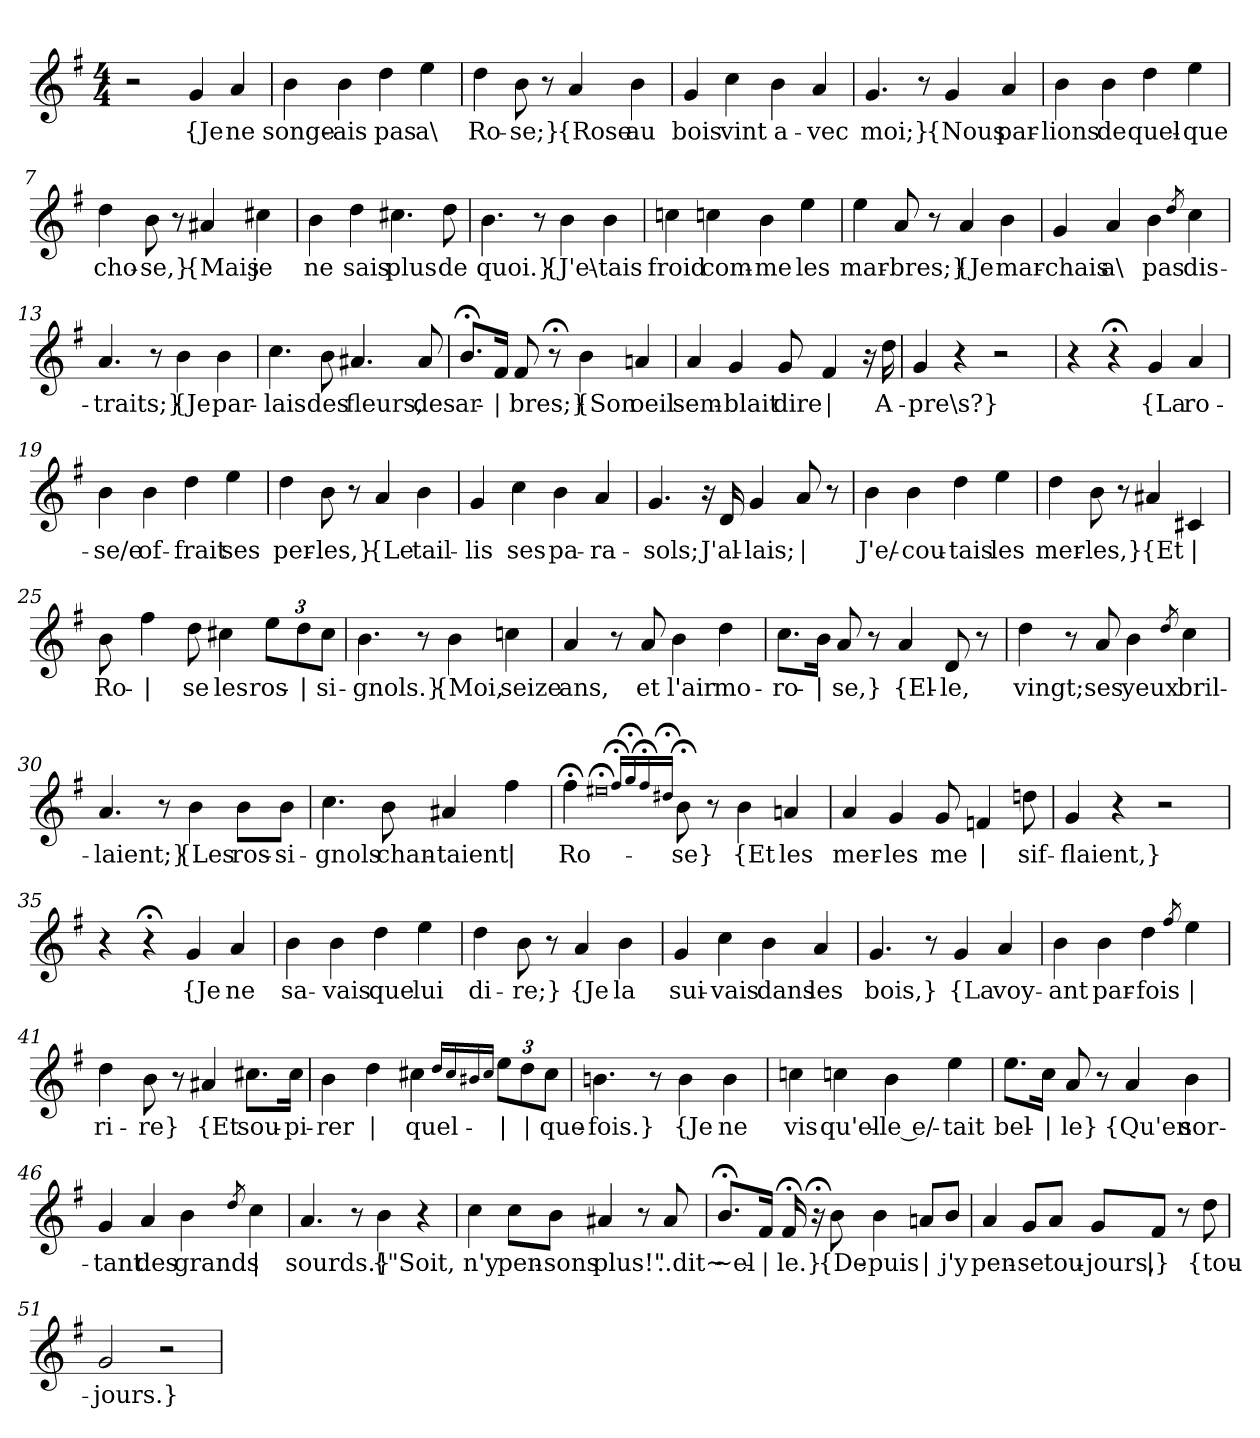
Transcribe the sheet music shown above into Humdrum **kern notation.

**kern	**text
*part1	*part1
*staff1	*staff1
*clefG2	*
*k[f#]	*
*M4/4	*
=1	=1
2r	.
!	!LO:LY:b
4g/	{Je
!	!LO:LY:b
4a/	ne
=2	=2
!	!LO:LY:b
4b\	songe-
!	!LO:LY:b
4b\	-ais
!	!LO:LY:b
4dd\	pas
!	!LO:LY:b
4ee\	a\
=3	=3
!	!LO:LY:b
4dd\	Ro-
!	!LO:LY:b
8b\	-se;}
8r	.
!	!LO:LY:b
4a/	{Rose
!	!LO:LY:b
4b\	au
=4	=4
!	!LO:LY:b
4g/	bois
!	!LO:LY:b
4cc\	vint
!	!LO:LY:b
4b\	a-
!	!LO:LY:b
4a/	-vec
=5	=5
!	!LO:LY:b
4.g/	moi;}
8r	.
!	!LO:LY:b
4g/	{Nous
!	!LO:LY:b
4a/	par-
!!LO:LB:g=z
=6	=6
!	!LO:LY:b
4b\	-lions
!	!LO:LY:b
4b\	de
!	!LO:LY:b
4dd\	quel-
!	!LO:LY:b
4ee\	-que
=7	=7
!	!LO:LY:b
4dd\	cho-
!	!LO:LY:b
8b\	-se,}
8r	.
!	!LO:LY:b
4a#X/	{Mais
!	!LO:LY:b
4cc#X\	je
=8	=8
!	!LO:LY:b
4b\	ne
!	!LO:LY:b
4dd\	sais
!	!LO:LY:b
4.cc#X\	plus
!	!LO:LY:b
8dd\	de
=9	=9
!	!LO:LY:b
4.b\	quoi.}
8r	.
!	!LO:LY:b
4b\	{J'e\-
!	!LO:LY:b
4b\	-tais
=10	=10
!	!LO:LY:b
4ccn\	froid
!	!LO:LY:b
4ccn\	com-
!	!LO:LY:b
4b\	-me
!	!LO:LY:b
4ee\	les
!!LO:LB:g=z
=11	=11
!	!LO:LY:b
4ee\	mar-
!	!LO:LY:b
8a/	-bres;}
8r	.
!	!LO:LY:b
4a/	{Je
!	!LO:LY:b
4b\	mar-
=12	=12
!	!LO:LY:b
4g/	-chais
!	!LO:LY:b
4a/	a\
!	!LO:LY:b
4b\	pas
8qdd/	.
!	!LO:LY:b
4cc\	dis-
=13	=13
!	!LO:LY:b
4.a/	-traits;}
8r	.
!	!LO:LY:b
4b\	{Je
!	!LO:LY:b
4b\	par-
=14	=14
!	!LO:LY:b
4.cc\	-lais
!	!LO:LY:b
8b\	des
!	!LO:LY:b
4.a#X/	fleurs,
!	!LO:LY:b
8a#/	des
=15	=15
!	!LO:LY:b
8.b;</L	ar-
!	!LO:LY:b
16f#/Jk	|
!	!LO:LY:b
8f#/	-bres;}
8r;<	.
!	!LO:LY:b
4b\	{Son
!	!LO:LY:b
4an/	oeil
!!LO:LB:g=z
=16	=16
!	!LO:LY:b
4a/	sem-
!	!LO:LY:b
4g/	-blait
!	!LO:LY:b
8g/	dire
!	!LO:LY:b
4f#/	|
16r	.
!	!LO:LY:b
16dd\	A-
=17	=17
!	!LO:LY:b
4g/	-pre\s?}
4r	.
2r	.
=18	=18
4r	.
4r;<	.
!	!LO:LY:b
4g/	{La
!	!LO:LY:b
4a/	ro-
=19	=19
!	!LO:LY:b
4b\	-se/e
!	!LO:LY:b
4b\	of-
!	!LO:LY:b
4dd\	-frait
!	!LO:LY:b
4ee\	ses
=20	=20
!	!LO:LY:b
4dd\	per-
!	!LO:LY:b
8b\	-les,}
8r	.
!	!LO:LY:b
4a/	{Le
!	!LO:LY:b
4b\	tail-
=21	=21
!	!LO:LY:b
4g/	-lis
!	!LO:LY:b
4cc\	ses
!	!LO:LY:b
4b\	pa-
!	!LO:LY:b
4a/	-ra-
!!LO:LB:g=z
=22	=22
!	!LO:LY:b
4.g/	-sols;
16r	.
!	!LO:LY:b
16d/	J'al-
!	!LO:LY:b
4g/	-lais;
!	!LO:LY:b
8a/	|
8r	.
=23	=23
!	!LO:LY:b
4b\	J'e/-
!	!LO:LY:b
4b\	-cou-
!	!LO:LY:b
4dd\	-tais
!	!LO:LY:b
4ee\	les
=24	=24
!	!LO:LY:b
4dd\	mer-
!	!LO:LY:b
8b\	-les,}
8r	.
!	!LO:LY:b
4a#X/	{Et
!	!LO:LY:b
4c#X/	|
=25	=25
!	!LO:LY:b
8b\	Ro-
!	!LO:LY:b
4ff#\	|
!	!LO:LY:b
8dd\	-se
!	!LO:LY:b
4cc#X\	les
*Xbrackettup	*
!	!LO:LY:b
12ee\L	ros-
!	!LO:LY:b
12dd\	|
!	!LO:LY:b
12cc#\J	-si-
!!LO:LB:g=z
=26	=26
!	!LO:LY:b
4.b\	-gnols.}
8r	.
!	!LO:LY:b
4b\	{Moi,
!	!LO:LY:b
4ccn\	seize
=27	=27
!	!LO:LY:b
4a/	ans,
8r	.
!	!LO:LY:b
8a/	et
!	!LO:LY:b
4b\	l'air
!	!LO:LY:b
4dd\	mo-
=28	=28
!	!LO:LY:b
8.cc\L	-ro-
!	!LO:LY:b
16b\Jk	|
!	!LO:LY:b
8a/	-se,}
8r	.
!	!LO:LY:b
4a/	{El-
!	!LO:LY:b
8d/	-le,
8r	.
=29	=29
!	!LO:LY:b
4dd\	vingt;
8r	.
!	!LO:LY:b
8a/	ses
!	!LO:LY:b
4b\	yeux
8qdd/	.
!	!LO:LY:b
4cc\	bril-
=30	=30
!	!LO:LY:b
4.a/	-laient;}
8r	.
!	!LO:LY:b
4b\	{Les
!	!LO:LY:b
8b\L	ros-
!	!LO:LY:b
8b\J	-si-
!!LO:LB:g=z
=31	=31
!	!LO:LY:b
4.cc\	-gnols
!	!LO:LY:b
8b\	chan-
!	!LO:LY:b
4a#X/	-taient
!	!LO:LY:b
4ff#\	|
=32	=32
!	!LO:LY:b
4ff#;<\	Ro-
0qee#X;<	.
16qff#;</LL	.
16qgg;</	.
16qff#;</	.
16qdd#X;</JJ	.
!	!LO:LY:b
8b;<\	-se}
8r	.
!	!LO:LY:b
4b\	{Et
!	!LO:LY:b
4an/	les
=33	=33
!	!LO:LY:b
4a/	mer-
!	!LO:LY:b
4g/	-les
!	!LO:LY:b
8g/	me
!	!LO:LY:b
4fn/	|
!	!LO:LY:b
8ddn\	sif-
=34	=34
!	!LO:LY:b
4g/	-flaient,}
4r	.
2r	.
=35	=35
4r	.
4r;<	.
!	!LO:LY:b
4g/	{Je
!	!LO:LY:b
4a/	ne
!!LO:LB:g=z
=36	=36
!	!LO:LY:b
4b\	sa-
!	!LO:LY:b
4b\	-vais
!	!LO:LY:b
4dd\	que
!	!LO:LY:b
4ee\	lui
=37	=37
!	!LO:LY:b
4dd\	di-
!	!LO:LY:b
8b\	-re;}
8r	.
!	!LO:LY:b
4a/	{Je
!	!LO:LY:b
4b\	la
=38	=38
!	!LO:LY:b
4g/	sui-
!	!LO:LY:b
4cc\	-vais
!	!LO:LY:b
4b\	dans
!	!LO:LY:b
4a/	les
=39	=39
!	!LO:LY:b
4.g/	bois,}
8r	.
!	!LO:LY:b
4g/	{La
!	!LO:LY:b
4a/	voy-
=40	=40
!	!LO:LY:b
4b\	-ant
!	!LO:LY:b
4b\	par-
!	!LO:LY:b
4dd\	-fois
8qff#/	.
!	!LO:LY:b
4ee\	|
!!LO:LB:g=z
=41	=41
!	!LO:LY:b
4dd\	-ri-
!	!LO:LY:b
8b\	-re}
8r	.
!	!LO:LY:b
4a#X/	{Et
!	!LO:LY:b
8.cc#X\L	sou-
!	!LO:LY:b
16cc#\Jk	-pi-
=42	=42
!	!LO:LY:b
4b\	-rer
!	!LO:LY:b
4dd\	|
!	!LO:LY:b
4cc#X\	quel-
16qdd/LL	.
16qcc#/	.
16qb#X/	.
16qcc#/JJ	.
!	!LO:LY:b
12ee\L	|
!	!LO:LY:b
12dd\	|
!	!LO:LY:b
12cc#\J	-que-
=43	=43
!	!LO:LY:b
4.bn\	-fois.}
8r	.
!	!LO:LY:b
4b\	{Je
!	!LO:LY:b
4b\	ne
=44	=44
!	!LO:LY:b
4ccn\	vis
!	!LO:LY:b
4ccn\	qu'el-
!	!LO:LY:b
4b\	-le e/-
!	!LO:LY:b
4ee\	-tait
!!LO:LB:g=z
=45	=45
!	!LO:LY:b
8.ee\L	bel-
!	!LO:LY:b
16cc\Jk	|
!	!LO:LY:b
8a/	-le}
8r	.
!	!LO:LY:b
4a/	{Qu'en
!	!LO:LY:b
4b\	sor-
=46	=46
!	!LO:LY:b
4g/	-tant
!	!LO:LY:b
4a/	des
!	!LO:LY:b
4b\	grands
8qdd/	.
!	!LO:LY:b
4cc\	|
=47	=47
!	!LO:LY:b
4.a/	sourds.}
8r	.
!	!LO:LY:b
4b\	{"Soit,
4r	.
=48	=48
!	!LO:LY:b
4cc\	n'y
!	!LO:LY:b
8cc\L	pen-
!	!LO:LY:b
8b\J	-sons
!	!LO:LY:b
4a#X/	plus!"
8r	.
!	!LO:LY:b
8a#/	..dit~
!!LO:PB:g=z
=49	=49
!	!LO:LY:b
8.b;</L	~el-
!	!LO:LY:b
16f#/Jk	|
!	!LO:LY:b
16f#;</	-le.}
16r;<	.
!	!LO:LY:b
8b\	{De-
!	!LO:LY:b
4b\	-puis
!	!LO:LY:b
8an/L	|
!	!LO:LY:b
8b/J	j'y
=50	=50
!	!LO:LY:b
4a/	pen-
!	!LO:LY:b
8g/L	-se
!	!LO:LY:b
8a/J	tou-
!	!LO:LY:b
8g/L	-jours,
!	!LO:LY:b
8f#/J	|}
8r	.
!	!LO:LY:b
8dd\	{tou-
=51	=51
!	!LO:LY:b
2g/	-jours.}
2r	.
=	=
*-	*-
